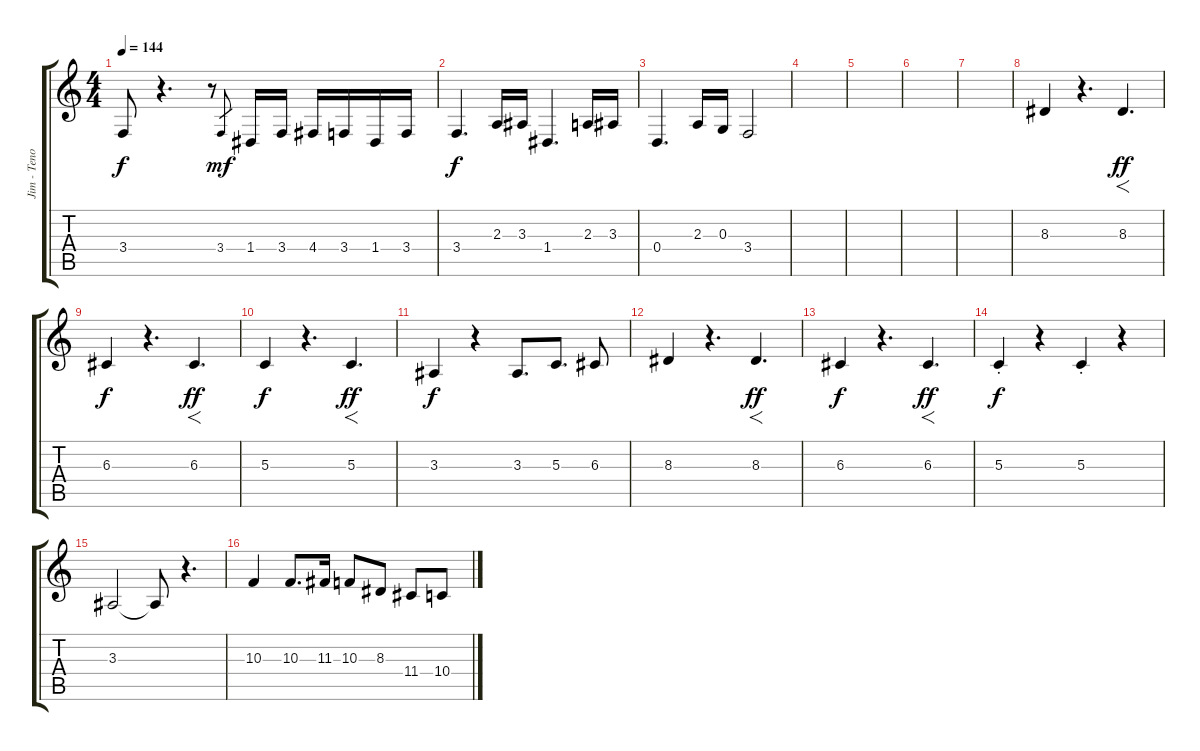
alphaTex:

\track ("Jim - Tenor Sax" "Jim - Teno") {instrument tenorsax}
\staff {score tabs}
\tuning (E4 B3 G3 D3 A2 E2) {hide}
\ts (4 4)
\tempo 144
\clef g2
\ks c
3.4{t}.8{dy f} r.4{d} r.8 3.4.8{gr dy mf} 1.4.16 3.4.16 4.4.16 3.4.16 1.4.16 3.4.16 |
3.4.4{d dy f} 2.3.16 3.3.16 1.4.4{d} 2.3.16 3.3.16 |
0.4.4{d} 2.3.16 0.3.16 3.4.2 |
|
|
|
|
8.3.4 r.4{d} 8.3.4{f d dy ff} |
6.3.4{dy f} r.4{d} 6.3.4{f d dy ff} |
5.3.4{dy f} r.4{d} 5.3.4{f d dy ff} |
3.3.4{dy f} r.4 3.3.8{d} 5.3.8{d} 6.3.8 |
8.3.4 r.4{d} 8.3.4{f d dy ff} |
6.3.4{dy f} r.4{d} 6.3.4{f d dy ff} |
5.3{st}.4{dy f} r.4 5.3{st}.4 r.4 |
3.3.2 3.3{t}.8 r.4{d} |
10.3.4 10.3.8{d} 11.3.16 10.3.8 8.3.8 11.4.8 10.4.8
